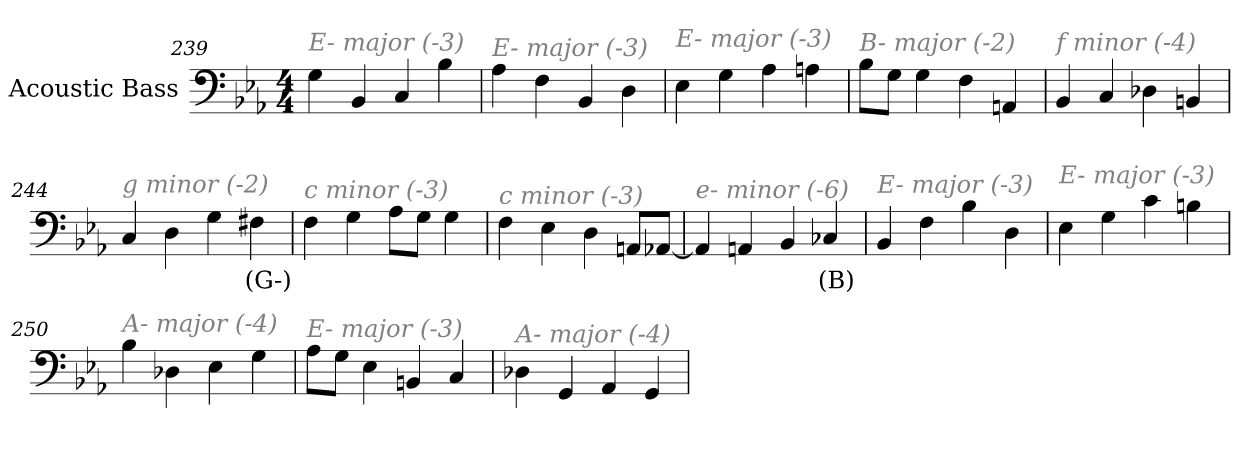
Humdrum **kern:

**kern	**text
*part1	*part1
*staff1	*staff1
*I"Acoustic Bass	*
*clefF4	*
*ITrd7c12	*
*k[b-e-a-]	*
*E-:	*
*M4/4	*
=239	=239
!LO:TX:i:color=#808080:t=E- major (-3)	!
4GG	.
4BBB-	.
4CC	.
4BB-	.
=240	=240
!LO:TX:i:color=#808080:t=E- major (-3)	!
4AA-	.
4FF	.
4BBB-	.
4DD	.
=241	=241
!LO:TX:i:color=#808080:t=E- major (-3)	!
4EE-	.
4GG	.
4AA-	.
4AAn	.
=242	=242
!LO:TX:i:color=#808080:t=B- major (-2)	!
8BB-L	.
8GGJ	.
4GG	.
4FF	.
4AAAn	.
=243	=243
!LO:TX:i:color=#808080:t=f minor (-4)	!
4BBB-	.
4CC	.
4DD-X	.
4BBBn	.
=244	=244
!LO:TX:i:color=#808080:t=g minor (-2)	!
4CC	.
4DD	.
4GG	.
4FF#Xi	(G-)
=245	=245
!LO:TX:i:color=#808080:t=c minor (-3)	!
4FF	.
4GG	.
8AA-L	.
8GGJ	.
4GG	.
=246	=246
!LO:TX:i:color=#808080:t=c minor (-3)	!
4FF	.
4EE-	.
4DD	.
8AAAnL	.
[8AAA-XJ	.
=247	=247
!LO:TX:i:color=#808080:t=e- minor (-6)	!
4AAA-]	.
4AAAn	.
4BBB-	.
4CC-Xi	(B)
=248	=248
!LO:TX:i:color=#808080:t=E- major (-3)	!
4BBB-	.
4FF	.
4BB-	.
4DD	.
=249	=249
!LO:TX:i:color=#808080:t=E- major (-3)	!
4EE-	.
4GG	.
4C	.
4BBn	.
=250	=250
!LO:TX:i:color=#808080:t=A- major (-4)	!
4BB-	.
4DD-X	.
4EE-	.
4GG	.
=251	=251
!LO:TX:i:color=#808080:t=E- major (-3)	!
8AA-L	.
8GGJ	.
4EE-	.
4BBBn	.
4CC	.
=252	=252
!LO:TX:i:color=#808080:t=A- major (-4)	!
4DD-X	.
4GGG	.
4AAA-	.
4GGG	.
=	=
*-	*-
